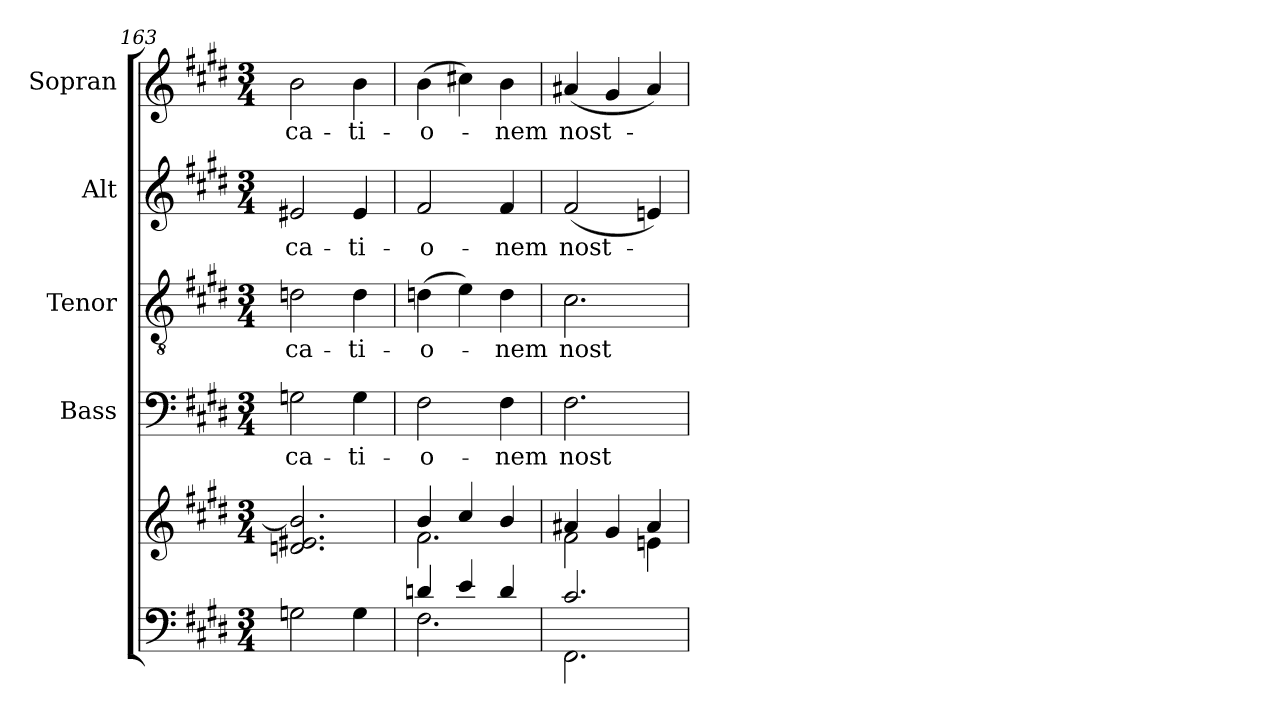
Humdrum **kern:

**kern	**kern	**kern	**text	**kern	**text	**kern	**text	**kern	**text
*part5	*part5	*part4	*part4	*part3	*part3	*part2	*part2	*part1	*part1
*staff6	*staff5	*staff4	*staff4	*staff3	*staff3	*staff2	*staff2	*staff1	*staff1
*	*	*I"Bass	*	*I"Tenor	*	*I"Alt	*	*I"Sopran	*
*	*	*I'B.	*	*I'T.	*	*I'A.	*	*I'S.	*
*clefF4	*clefG2	*clefF4	*	*clefGv2	*	*clefG2	*	*clefG2	*
*k[f#c#g#d#]	*k[f#c#g#d#]	*k[f#c#g#d#]	*	*k[f#c#g#d#]	*	*k[f#c#g#d#]	*	*k[f#c#g#d#]	*
*E:	*E:	*E:	*	*E:	*	*E:	*	*E:	*
*M3/4	*M3/4	*M3/4	*	*M3/4	*	*M3/4	*	*M3/4	*
=163	=163	=163	=163	=163	=163	=163	=163	=163	=163
!	!	!	!LO:LY:b	!	!LO:LY:b	!	!LO:LY:b	!	!LO:LY:b
2Gn\	2.dn/ 2.e#X/ 2.b/]	2Gn\	-ca-	2dn\	-ca-	2e#X/	-ca-	2b\	-ca-
!	!	!	!LO:LY:b	!	!LO:LY:b	!	!LO:LY:b	!	!LO:LY:b
4G\	.	4G\	-ti-	4d\	-ti-	4e#/	-ti-	4b\	-ti-
=164	=164	=164	=164	=164	=164	=164	=164	=164	=164
*^	*^	*	*	*	*	*	*	*	*
!	!	!	!	!	!LO:LY:b	!	!LO:LY:b	!	!LO:LY:b	!	!LO:LY:b
4dn/	2.F#\	4b/	2.f#\	2F#\	-o-	(>4dn\	-o-	2f#/	-o-	(>4b\	-o-
4e/	.	4cc#/	.	.	.	4e\)	.	.	.	4cc#X\)	.
!	!	!	!	!	!LO:LY:b	!	!LO:LY:b	!	!LO:LY:b	!	!LO:LY:b
4d/	.	4b/	.	4F#\	-nem	4d\	-nem	4f#/	-nem	4b\	-nem
=165	=165	=165	=165	=165	=165	=165	=165	=165	=165	=165	=165
!	!	!	!	!	!LO:LY:b	!	!LO:LY:b	!	!LO:LY:b	!	!LO:LY:b
2.c#/	2.FF#\	4a#X/	2f#\	2.F#\	nost-	2.c#\	nost-	(<2f#/	nost-	(<4a#X/	nost-
.	.	4g#/	.	.	.	.	.	.	.	4g#/	.
.	.	4a#/	4en\	.	.	.	.	4en/)	.	4a#/)	.
*v	*v	*	*	*	*	*	*	*	*	*	*
*	*v	*v	*	*	*	*	*	*	*	*
=	=	=	=	=	=	=	=	=	=
*-	*-	*-	*-	*-	*-	*-	*-	*-	*-
